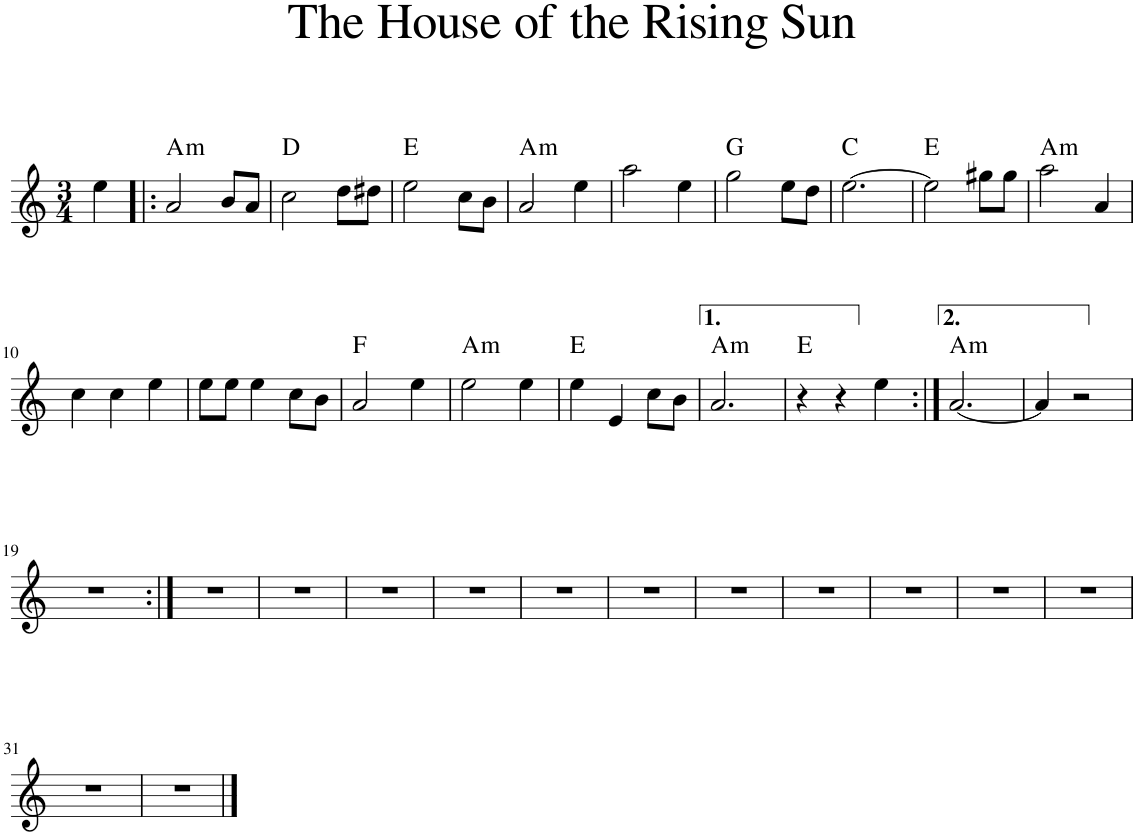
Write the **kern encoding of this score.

**kern	**harte
*part1	*part1
*staff1	*
*I"Piano	*
*I'Pno.	*
*clefG2	*
*k[]	*
*M3/4	*
=	=
4ee\	.
=1!|:	=1!|:
!	!LO:H:kt=m
2a/	A:min
8b/L	.
8a/J	.
=2	=2
2cc\	D:maj
8dd\L	.
8dd#X\J	.
=3	=3
2ee\	E:maj
8cc\L	.
8b\J	.
=4	=4
!	!LO:H:kt=m
2a/	A:min
4ee\	.
=5	=5
2aa\	.
4ee\	.
=6	=6
2gg\	G:maj
8ee\L	.
8dd\J	.
=7	=7
[2.ee\	C:maj
=8	=8
2ee\]	E:maj
8gg#X\L	.
8gg#\J	.
=9	=9
!	!LO:H:kt=m
2aa\	A:min
4a/	.
!!LO:LB:g=z
=10	=10
4cc\	.
4cc\	.
4ee\	.
=11	=11
8ee\L	.
8ee\J	.
4ee\	.
8cc\L	.
8b\J	.
=12	=12
2a/	F:maj
4ee\	.
=13	=13
!	!LO:H:kt=m
2ee\	A:min
4ee\	.
=14	=14
4ee\	E:maj
4e/	.
8cc\L	.
8b\J	.
=15	=15
!	!LO:H:kt=m
2.a/	A:min
=16	=16
4r	E:maj
4r	.
4ee\	.
=17:|!	=17:|!
!	!LO:H:kt=m
[2.a/	A:min
=18	=18
4a/]	.
2r	.
!!LO:LB:g=z
=19	=19
2.r	.
=20:|!	=20:|!
2.r	.
=21	=21
2.r	.
=22	=22
2.r	.
=23	=23
2.r	.
=24	=24
2.r	.
=25	=25
2.r	.
=26	=26
2.r	.
=27	=27
2.r	.
=28	=28
2.r	.
=29	=29
2.r	.
=30	=30
2.r	.
!!LO:LB:g=z
=31	=31
2.r	.
=32	=32
2.r	.
==	==
*-	*-
